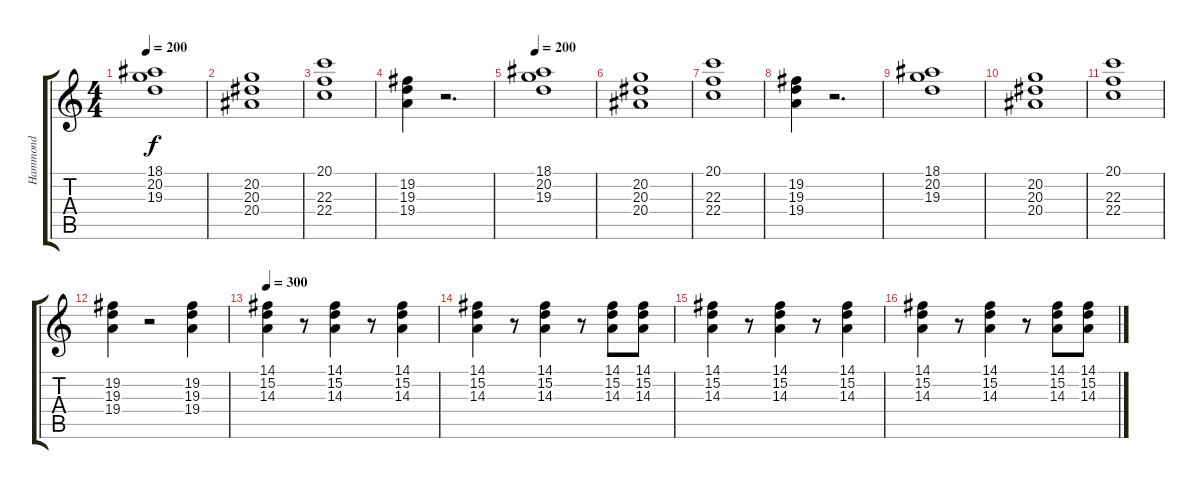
\track ("Hammond" "Hammond") {instrument drawbarorgan}
\staff {score tabs}
\tuning (E4 B3 G3 D3 A2 E2) {hide}
\ts (4 4)
\tempo 200
\clef g2
\ks c
(18.1 20.2 19.3).1{dy f} |
(20.2 20.3 20.4).1 |
(20.1 22.3 22.4).1 |
(19.2 19.3 19.4).4 r.2{d} |
\tempo 200
(18.1 20.2 19.3).1 |
(20.2 20.3 20.4).1 |
(20.1 22.3 22.4).1 |
(19.2 19.3 19.4).4 r.2{d} |
(18.1 20.2 19.3).1 |
(20.2 20.3 20.4).1 |
(20.1 22.3 22.4).1 |
(19.2 19.3 19.4).4 r.2 (19.2 19.3 19.4).4 |
\tempo 300
(14.1 15.2 14.3).4 r.8 (14.1 15.2 14.3).4 r.8 (14.1 15.2 14.3).4 |
(14.1 15.2 14.3).4 r.8 (14.1 15.2 14.3).4 r.8 (14.1 15.2 14.3).8 (14.1 15.2 14.3).8 |
(14.1 15.2 14.3).4 r.8 (14.1 15.2 14.3).4 r.8 (14.1 15.2 14.3).4 |
(14.1 15.2 14.3).4 r.8 (14.1 15.2 14.3).4 r.8 (14.1 15.2 14.3).8 (14.1 15.2 14.3).8
